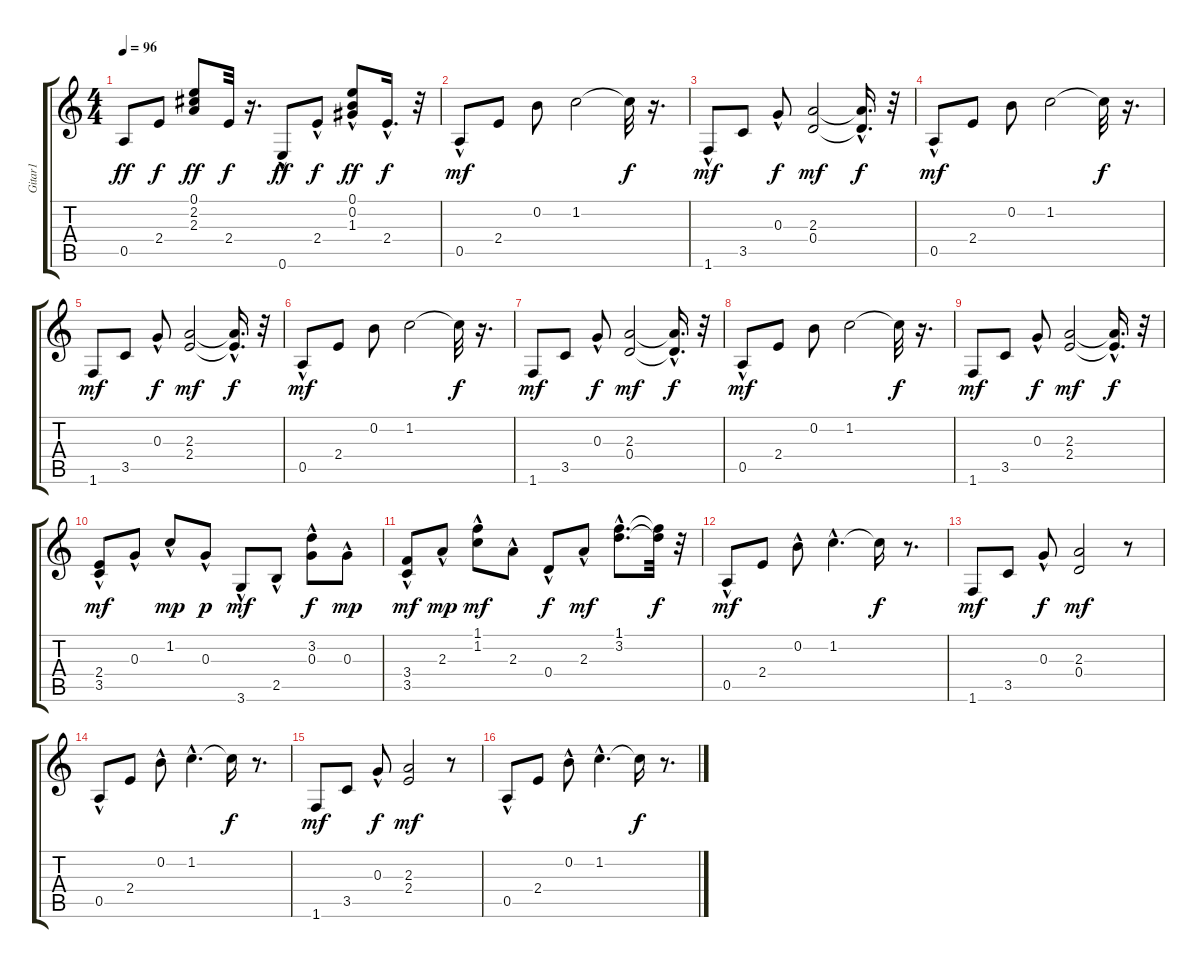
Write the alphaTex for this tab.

\track ("Gitar1" "Gitar1") {instrument acousticguitarsteel}
\staff {score tabs}
\tuning (E4 B3 G3 D3 A2 E2) {hide}
\ts (4 4)
\tempo 96
\clef g2
\ks c
0.5.8{dy ff} 2.4.8{dy f} (0.1 2.2 2.3).8{dy ff} 2.4.32{dy f} r.16{d} 0.6{hac}.8{dy ff} 2.4{hac}.8{dy f} (0.1{hac} 0.2{hac} 1.3{hac}).8{dy ff} 2.4{hac}.16{d dy f} r.32 |
0.5{hac}.8{dy mf} 2.4.8 0.2.8 1.2.2 1.2{t}.32{dy f} r.16{d} |
1.6{hac}.8{dy mf} 3.5.8 0.3{hac}.8{dy f} (2.3 0.4).2{dy mf} (2.3{hac t} 0.4{hac t}).16{d dy f} r.32 |
0.5{hac}.8{dy mf} 2.4.8 0.2.8 1.2.2 1.2{t}.32{dy f} r.16{d} |
1.6.8{dy mf} 3.5.8 0.3{hac}.8{dy f} (2.3 2.4).2{dy mf} (2.3{hac t} 2.4{hac t}).16{d dy f} r.32 |
0.5{hac}.8{dy mf} 2.4.8 0.2.8 1.2.2 1.2{t}.32{dy f} r.16{d} |
1.6.8{dy mf} 3.5.8 0.3{hac}.8{dy f} (2.3 0.4).2{dy mf} (2.3{hac t} 0.4{hac t}).16{d dy f} r.32 |
0.5{hac}.8{dy mf} 2.4.8 0.2.8 1.2.2 1.2{t}.32{dy f} r.16{d} |
1.6.8{dy mf} 3.5.8 0.3{hac}.8{dy f} (2.3 2.4).2{dy mf} (2.3{hac t} 2.4{hac t}).16{d dy f} r.32 |
(2.4{hac} 3.5{hac}).8{dy mf} 0.3{hac}.8 1.2{hac}.8{dy mp} 0.3{hac}.8{dy p} 3.6{hac}.8{dy mf} 2.5{hac}.8 (3.2{hac} 0.3).8{dy f} 0.3{hac}.8{dy mp} |
(3.4{hac} 3.5{hac}).8{dy mf} 2.3{hac}.8{dy mp} (1.1{hac} 1.2{hac}).8{dy mf} 2.3{hac}.8 0.4{hac}.8{dy f} 2.3{hac}.8{dy mf} (1.1{hac} 3.2{hac}).8{d} (1.1{t} 3.2{t}).32{dy f} r.32 |
0.5{hac}.8{dy mf} 2.4.8 0.2{hac}.8 1.2{hac}.4{d} 1.2{t}.16{dy f} r.8{d} |
1.6.8{dy mf} 3.5.8 0.3{hac}.8{dy f} (2.3 0.4).2{dy mf} r.8 |
0.5{hac}.8 2.4.8 0.2{hac}.8 1.2{hac}.4{d} 1.2{t}.16{dy f} r.8{d} |
1.6.8{dy mf} 3.5.8 0.3{hac}.8{dy f} (2.3 2.4).2{dy mf} r.8 |
0.5{hac}.8 2.4.8 0.2{hac}.8 1.2{hac}.4{d} 1.2{t}.16{dy f} r.8{d}
